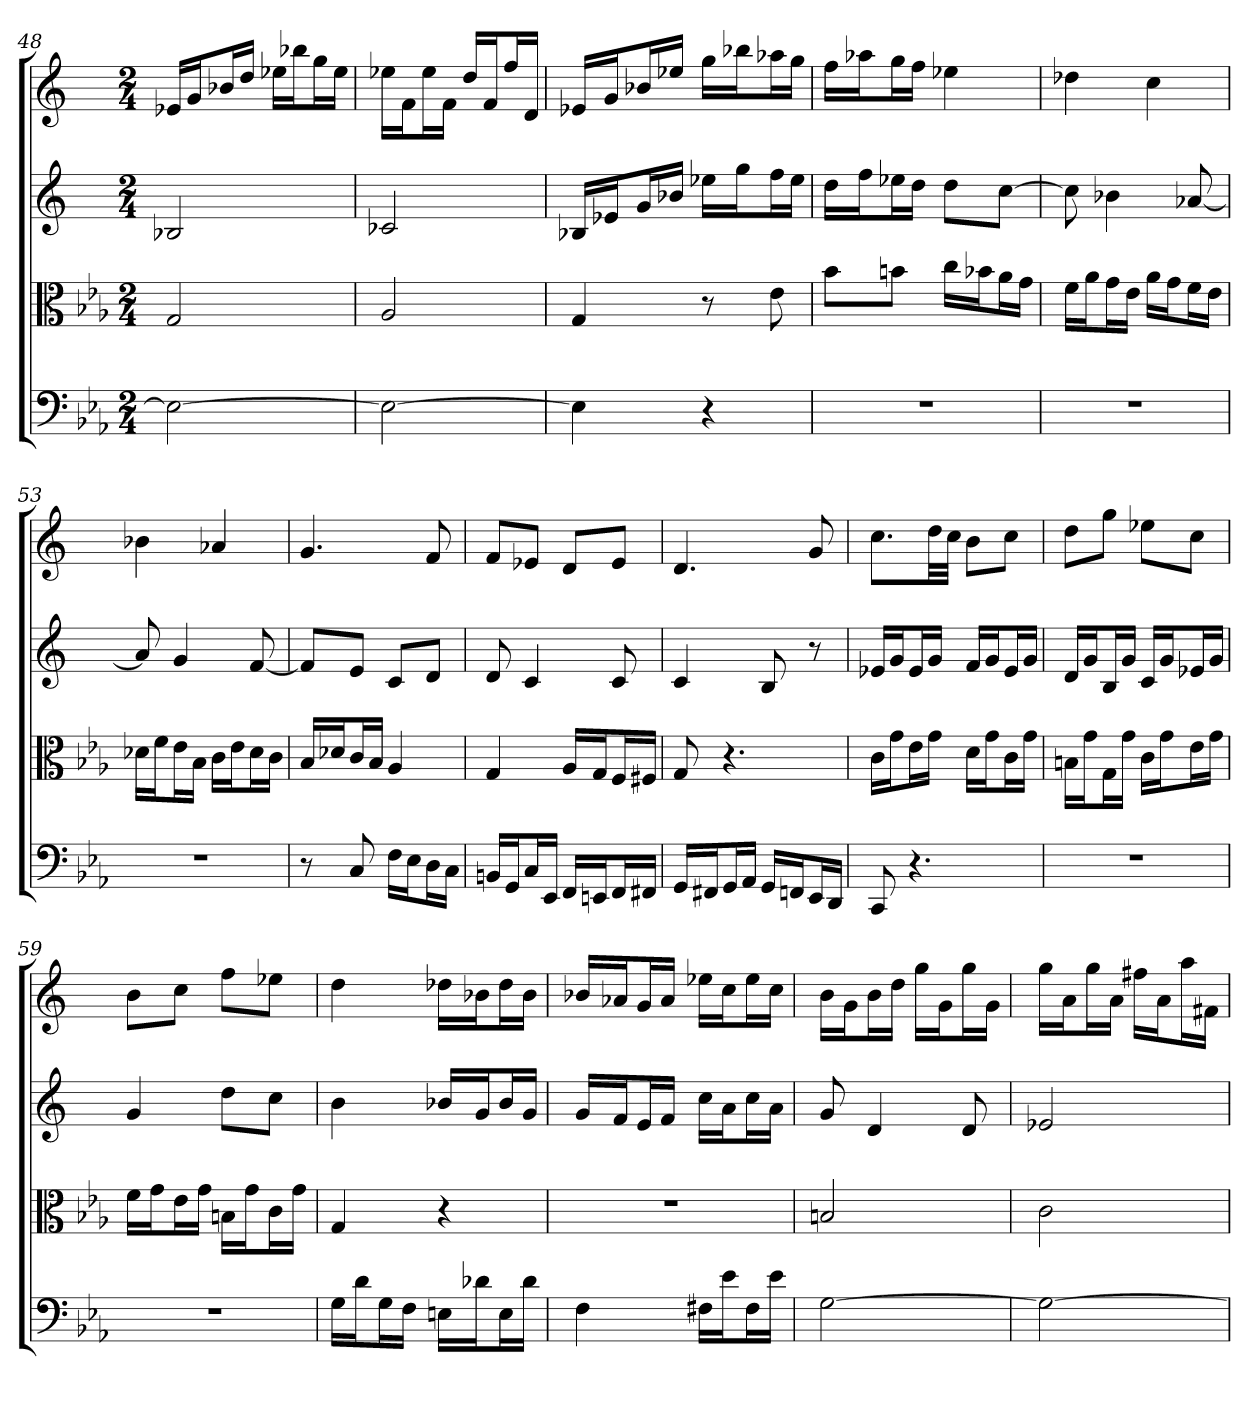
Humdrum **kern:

**kern	**kern	**kern	**kern
*part4	*part3	*part2	*part1
*staff4	*staff3	*staff2	*staff1
*clefF4	*clefC3	*	*
*k[b-e-a-]	*k[b-e-a-]	*k[]	*k[]
*	*	*C:	*C:
*M2/4	*M2/4	*M2/4	*M2/4
=48	=48	=48	=48
2E-_	2G	2B-X	16e-XLL
.	.	.	16gJ
.	.	.	16b-XL
.	.	.	16ddJJ
.	.	.	16ee-XLL
.	.	.	16bb-XJ
.	.	.	16ggL
.	.	.	16ee-JJ
=49	=49	=49	=49
2E-_	2A-	2c-X	16ee-XLL
.	.	.	16fJ
.	.	.	16ee-L
.	.	.	16fJJ
.	.	.	16ddLL
.	.	.	16fJ
.	.	.	16ffL
.	.	.	16dJJ
=50	=50	=50	=50
4E-]	4G	16B-XLL	16e-XLL
.	.	16e-XJ	16gJ
.	.	16gL	16b-XL
.	.	16b-XJJ	16ee-XJJ
4r	8r	16ee-XLL	16ggLL
.	.	16ggJ	16bb-XJ
.	8e-	16ffL	16aa-XL
.	.	16ee-JJ	16ggJJ
=51	=51	=51	=51
2r	8b-\L	16ddLL	16ffLL
.	.	16ffJ	16aa-XJ
.	8bn\J	16ee-XL	16ggL
.	.	16ddJJ	16ffJJ
.	16cc\LL	8ddL	4ee-X
.	16b-X\J	.	.
.	16a-\L	[8ccJ	.
.	16g\JJ	.	.
=52	=52	=52	=52
2r	16f\LL	8cc]	4dd-X
.	16a-\J	.	.
.	16g\L	4b-X	.
.	16e-\JJ	.	.
.	16a-\LL	.	4cc
.	16g\J	.	.
.	16f\L	[8a-X	.
.	16e-\JJ	.	.
=53	=53	=53	=53
2r	16d-X\LL	8a-]	4b-X
.	16f\J	.	.
.	16e-\L	4g	.
.	16B-\JJ	.	.
.	16c\LL	.	4a-X
.	16e-\J	.	.
.	16d-\L	[8f	.
.	16c\JJ	.	.
=54	=54	=54	=54
8r	16B-/LL	8fL]	4.g
.	16d-X/J	.	.
8C	16c/L	8eJ	.
.	16B-/JJ	.	.
16F\LL	4A-	8cL	.
16E-\J	.	.	.
16D\L	.	8dJ	8f
16C\JJ	.	.	.
=55	=55	=55	=55
16BBn/LL	4G	8d	8fL
16GG/J	.	.	.
16C/L	.	4c	8e-XJ
16EE-/JJ	.	.	.
16FF/LL	16A-/LL	.	8dL
16EEn/J	16G/J	.	.
16FF/L	16F/L	8c	8e-J
16FF#X/JJ	16F#X/JJ	.	.
=56	=56	=56	=56
16GG/LL	8G	4c	4.d
16FF#X/J	.	.	.
16GG/L	4.r	.	.
16AA-/JJ	.	.	.
16GG/LL	.	8B	.
16FFn/J	.	.	.
16EE-/L	.	8r	8g
16DD/JJ	.	.	.
=57	=57	=57	=57
8CC	16c\LL	16e-XLL	8.ccL
.	16g\J	16gJ	.
4.r	16e-\L	16e-L	.
.	16g\JJ	16gJJ	32ddLL
.	.	.	32ccJJJ
.	16d\LL	16fLL	8bL
.	16g\J	16gJ	.
.	16c\L	16e-L	8ccJ
.	16g\JJ	16gJJ	.
=58	=58	=58	=58
2r	16Bn\LL	16dLL	8ddL
.	16g\J	16gJ	.
.	16G\L	16BL	8ggJ
.	16g\JJ	16gJJ	.
.	16c\LL	16cLL	8ee-XL
.	16g\J	16gJ	.
.	16e-\L	16e-XL	8ccJ
.	16g\JJ	16gJJ	.
=59	=59	=59	=59
2r	16f\LL	4g	8bL
.	16g\J	.	.
.	16e-\L	.	8ccJ
.	16g\JJ	.	.
.	16Bn\LL	8ddL	8ffL
.	16g\J	.	.
.	16c\L	8ccJ	8ee-XJ
.	16g\JJ	.	.
=60	=60	=60	=60
16G\LL	4G	4b	4dd
16d\J	.	.	.
16G\L	.	.	.
16F\JJ	.	.	.
16En\LL	4r	16b-XLL	16dd-XLL
16d-X\J	.	16gJ	16b-XJ
16E\L	.	16b-L	16dd-L
16d-\JJ	.	16gJJ	16b-JJ
=61	=61	=61	=61
4F	2r	16gLL	16b-XLL
.	.	16fJ	16a-XJ
.	.	16eL	16gL
.	.	16fJJ	16a-JJ
16F#X\LL	.	16ccLL	16ee-XLL
16e-\J	.	16aJ	16ccJ
16F#\L	.	16ccL	16ee-L
16e-\JJ	.	16aJJ	16ccJJ
=62	=62	=62	=62
[2G	2Bn	8g	16bLL
.	.	.	16gJ
.	.	4d	16bL
.	.	.	16ddJJ
.	.	.	16ggLL
.	.	.	16gJ
.	.	8d	16ggL
.	.	.	16gJJ
=63	=63	=63	=63
2G_	2c	2e-X	16ggLL
.	.	.	16aJ
.	.	.	16ggL
.	.	.	16aJJ
.	.	.	16ff#XLL
.	.	.	16aJ
.	.	.	16aaL
.	.	.	16f#XJJ
=	=	=	=
*-	*-	*-	*-
